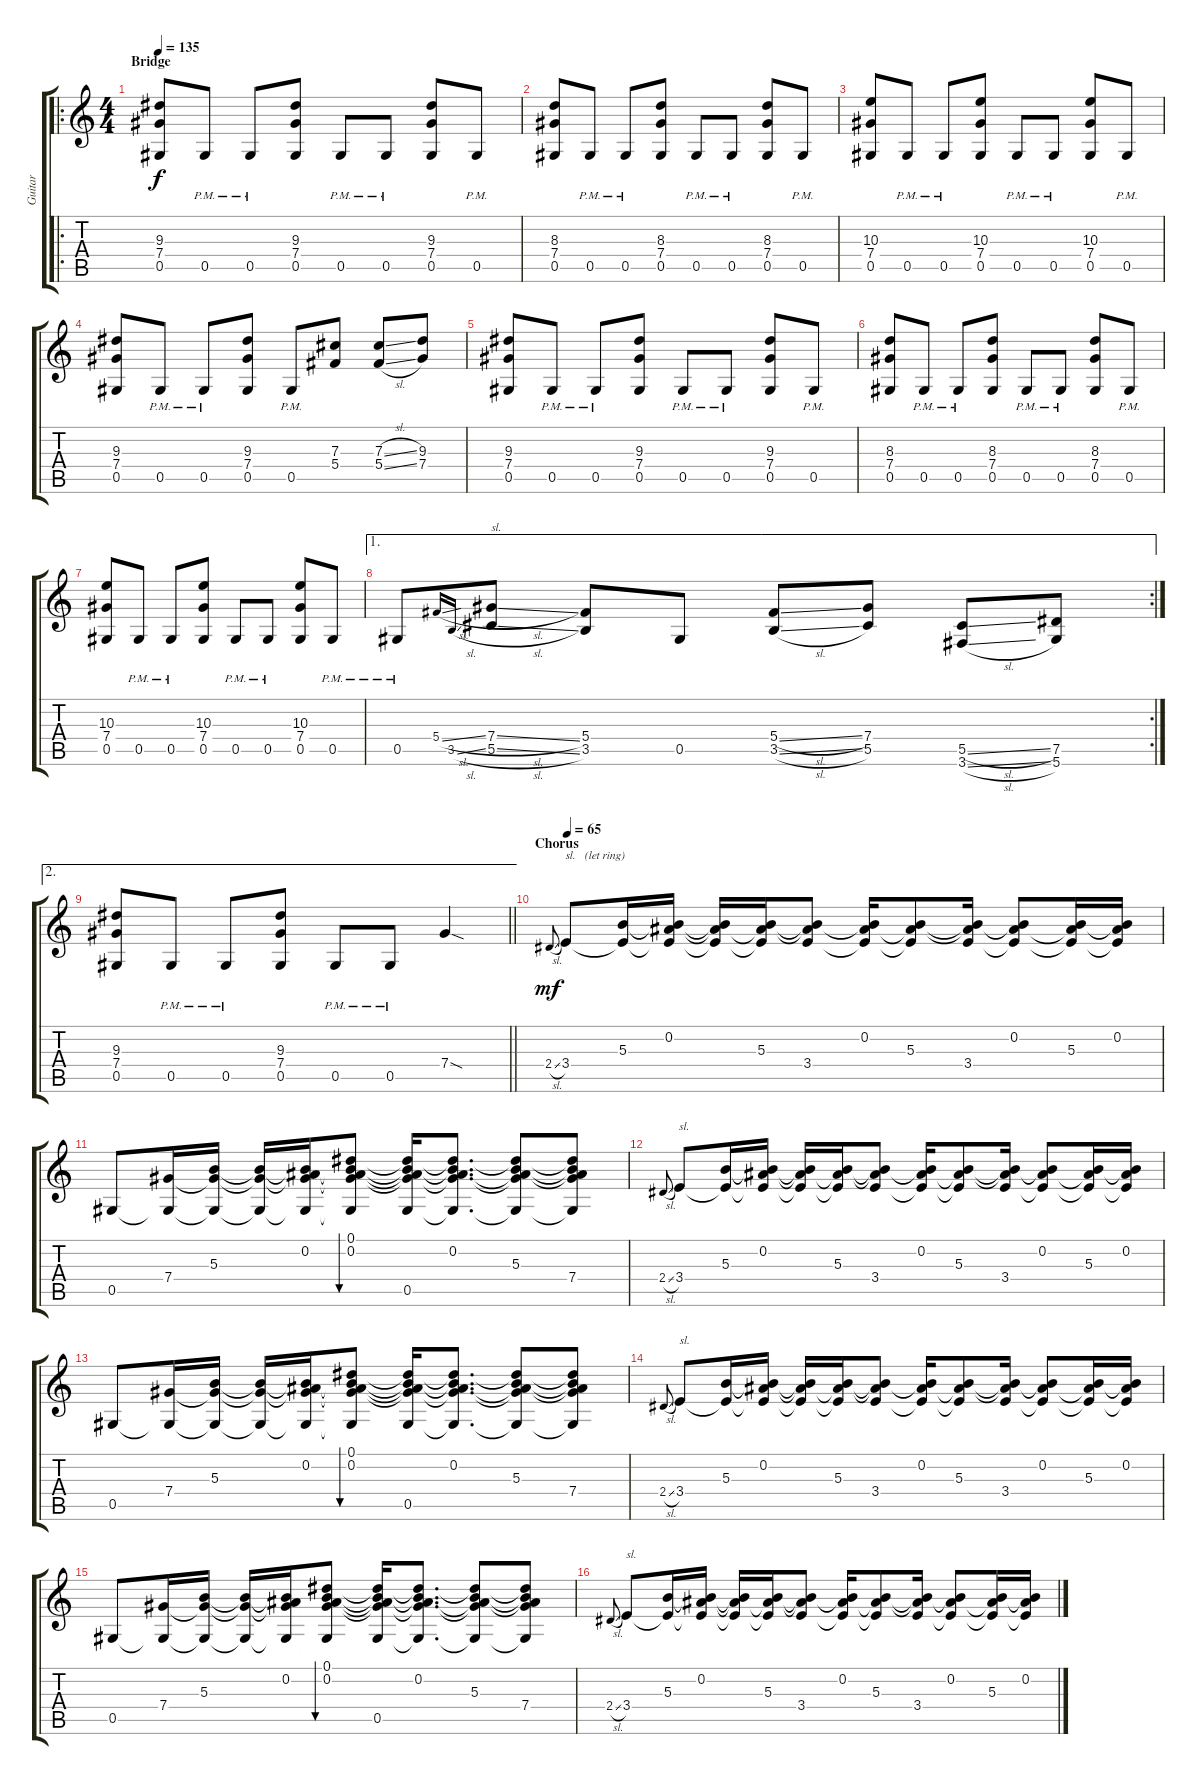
\track ("Guitar" "Guitar") {instrument distortionguitar}
\staff {score tabs}
\tuning (Eb4 Bb3 Gb3 Db3 Ab2 Eb2) {hide}
\ro
\ts (4 4)
\section ("" "Bridge")
\tempo 135
\clef g2
\ks aminor
(9.3 7.4 0.5).8{dy f} 0.5{pm}.8 0.5{pm}.8 (9.3 7.4 0.5).8 0.5{pm}.8 0.5{pm}.8 (9.3 7.4 0.5).8 0.5{pm}.8 |
(8.3 7.4 0.5).8 0.5{pm}.8 0.5{pm}.8 (8.3 7.4 0.5).8 0.5{pm}.8 0.5{pm}.8 (8.3 7.4 0.5).8 0.5{pm}.8 |
(10.3 7.4 0.5).8 0.5{pm}.8 0.5{pm}.8 (10.3 7.4 0.5).8 0.5{pm}.8 0.5{pm}.8 (10.3 7.4 0.5).8 0.5{pm}.8 |
(9.3 7.4 0.5).8 0.5{pm}.8 0.5{pm}.8 (9.3 7.4 0.5).8 0.5{pm}.8 (7.3 5.4).8 (7.3{sl} 5.4{sl}).8 (9.3 7.4).8 |
(9.3 7.4 0.5).8 0.5{pm}.8 0.5{pm}.8 (9.3 7.4 0.5).8 0.5{pm}.8 0.5{pm}.8 (9.3 7.4 0.5).8 0.5{pm}.8 |
(8.3 7.4 0.5).8 0.5{pm}.8 0.5{pm}.8 (8.3 7.4 0.5).8 0.5{pm}.8 0.5{pm}.8 (8.3 7.4 0.5).8 0.5{pm}.8 |
(10.3 7.4 0.5).8 0.5{pm}.8 0.5{pm}.8 (10.3 7.4 0.5).8 0.5{pm}.8 0.5{pm}.8 (10.3 7.4 0.5).8 0.5{pm}.8 |
\ae 1
\rc 2
0.5{pm}.8 5.4{sl}.16{gr onbeat} 3.5{sl}.16{gr onbeat} (7.4{sl} 5.5{sl}).8{txt "sl."} (5.4 3.5).8 0.5.8 (5.4{sl} 3.5{sl}).8 (7.4 5.5).8 (5.5{sl} 3.6{sl}).8 (7.5 5.6).8 |
\ae 2
\barLineRight lightlight
(9.3 7.4 0.5).8 0.5{pm}.8 0.5{pm}.8 (9.3 7.4 0.5).8 0.5{pm}.8 0.5{pm}.8 7.4{sod}.4 |
\section ("" "Chorus")
\tempo (65 0.03125)
2.4{sl}.8{gr onbeat dy mf} 3.4.8{txt "sl.   (let ring)"} (5.3 3.4{t}).16 (0.2 5.3{t} 3.4{t}).16 (0.2{t} 5.3{t} 3.4{t}).16 (0.2{t} 5.3 3.4{t}).16 (0.2{t} 5.3{t} 3.4).8 (0.2 5.3{t} 3.4{t}).16 (0.2{t} 5.3 3.4{t}).8 (0.2{t} 5.3{t} 3.4).16 (0.2 5.3{t} 3.4{t}).8 (0.2{t} 5.3 3.4{t}).16 (0.2 5.3{t} 3.4{t}).16 |
0.5.8 (7.4 0.5{t}).16 (5.3 7.4{t} 0.5{t}).16 (5.3{t} 7.4{t} 0.5{t}).16 (0.2 5.3{t} 7.4{t} 0.5{t}).16 (0.1 0.2 5.3{t} 7.4{t} 0.5{t}).8{bu 60} (0.1{t} 0.2{t} 5.3{t} 7.4{t} 0.5).16 (0.1{t} 0.2 5.3{t} 7.4{t} 0.5{t}).8{d} (0.1{t} 0.2{t} 5.3 7.4{t} 0.5{t}).8 (0.1{t} 0.2{t} 5.3{t} 7.4 0.5{t}).8 |
2.4{sl}.8{gr onbeat} 3.4.8{txt "sl."} (5.3 3.4{t}).16 (0.2 5.3{t} 3.4{t}).16 (0.2{t} 5.3{t} 3.4{t}).16 (0.2{t} 5.3 3.4{t}).16 (0.2{t} 5.3{t} 3.4).8 (0.2 5.3{t} 3.4{t}).16 (0.2{t} 5.3 3.4{t}).8 (0.2{t} 5.3{t} 3.4).16 (0.2 5.3{t} 3.4{t}).8 (0.2{t} 5.3 3.4{t}).16 (0.2 5.3{t} 3.4{t}).16 |
0.5.8 (7.4 0.5{t}).16 (5.3 7.4{t} 0.5{t}).16 (5.3{t} 7.4{t} 0.5{t}).16 (0.2 5.3{t} 7.4{t} 0.5{t}).16 (0.1 0.2 5.3{t} 7.4{t} 0.5{t}).8{bu 60} (0.1{t} 0.2{t} 5.3{t} 7.4{t} 0.5).16 (0.1{t} 0.2 5.3{t} 7.4{t} 0.5{t}).8{d} (0.1{t} 0.2{t} 5.3 7.4{t} 0.5{t}).8 (0.1{t} 0.2{t} 5.3{t} 7.4 0.5{t}).8 |
2.4{sl}.8{gr onbeat} 3.4.8{txt "sl."} (5.3 3.4{t}).16 (0.2 5.3{t} 3.4{t}).16 (0.2{t} 5.3{t} 3.4{t}).16 (0.2{t} 5.3 3.4{t}).16 (0.2{t} 5.3{t} 3.4).8 (0.2 5.3{t} 3.4{t}).16 (0.2{t} 5.3 3.4{t}).8 (0.2{t} 5.3{t} 3.4).16 (0.2 5.3{t} 3.4{t}).8 (0.2{t} 5.3 3.4{t}).16 (0.2 5.3{t} 3.4{t}).16 |
0.5.8 (7.4 0.5{t}).16 (5.3 7.4{t} 0.5{t}).16 (5.3{t} 7.4{t} 0.5{t}).16 (0.2 5.3{t} 7.4{t} 0.5{t}).16 (0.1 0.2 5.3{t} 7.4{t} 0.5{t}).8{bu 60} (0.1{t} 0.2{t} 5.3{t} 7.4{t} 0.5).16 (0.1{t} 0.2 5.3{t} 7.4{t} 0.5{t}).8{d} (0.1{t} 0.2{t} 5.3 7.4{t} 0.5{t}).8 (0.1{t} 0.2{t} 5.3{t} 7.4 0.5{t}).8 |
2.4{sl}.8{gr onbeat} 3.4.8{txt "sl."} (5.3 3.4{t}).16 (0.2 5.3{t} 3.4{t}).16 (0.2{t} 5.3{t} 3.4{t}).16 (0.2{t} 5.3 3.4{t}).16 (0.2{t} 5.3{t} 3.4).8 (0.2 5.3{t} 3.4{t}).16 (0.2{t} 5.3 3.4{t}).8 (0.2{t} 5.3{t} 3.4).16 (0.2 5.3{t} 3.4{t}).8 (0.2{t} 5.3 3.4{t}).16 (0.2 5.3{t} 3.4{t}).16
